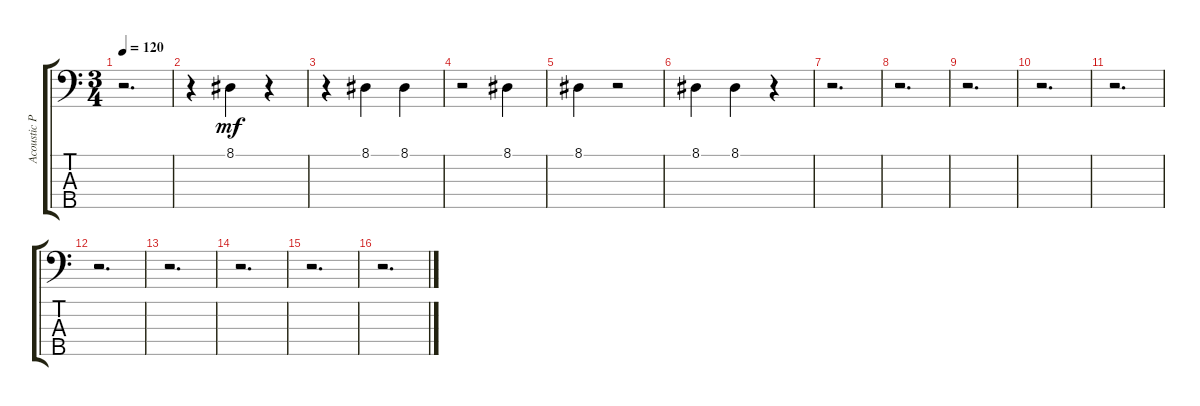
\track ("Acoustic Piano (Staff 2)" "Acoustic P") {instrument acousticgrandpiano}
\staff {score tabs}
\tuning (G2 D2 A1 E1 B0) {hide}
\ts (3 4)
\tempo 120
\clef f4
\ks aminor
r.2{d dy mf instrument acousticgrandpiano} |
r.4 8.1.4 r.4 |
r.4 8.1.4 8.1.4 |
r.2 8.1.4 |
8.1.4 r.2 |
8.1.4 8.1.4 r.4 |
r.2{d} |
r.2{d} |
r.2{d} |
r.2{d} |
r.2{d} |
r.2{d} |
r.2{d} |
r.2{d} |
r.2{d} |
r.2{d}
